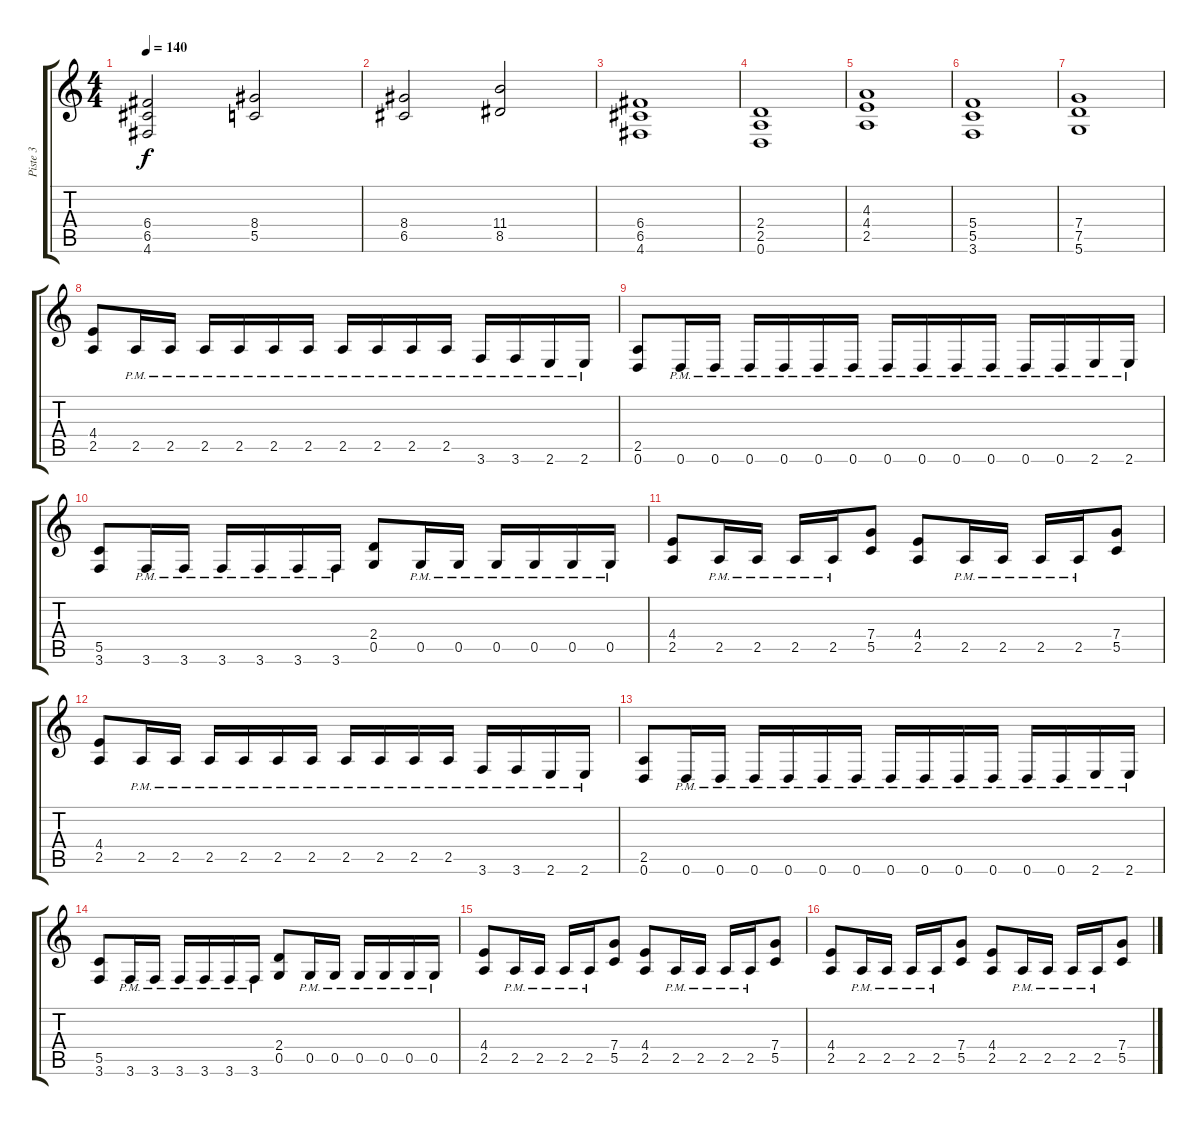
\track ("Piste 3" "Piste 3") {instrument distortionguitar}
\staff {score tabs}
\tuning (D4 A3 F3 C3 G2 D2) {hide}
\ts (4 4)
\tempo 140
\clef g2
\ks c
(6.4{t} 6.5{t} 4.6{t}).2{dy f} (8.4 5.5).2 |
(8.4 6.5).2 (11.4 8.5).2 |
(6.4 6.5 4.6).1 |
(2.4 2.5 0.6).1 |
(4.3 4.4 2.5).1 |
(5.4 5.5 3.6).1 |
(7.4 7.5 5.6).1 |
(4.4 2.5).8 2.5{pm}.16 2.5{pm}.16 2.5{pm}.16 2.5{pm}.16 2.5{pm}.16 2.5{pm}.16 2.5{pm}.16 2.5{pm}.16 2.5{pm}.16 2.5{pm}.16 3.6{pm}.16 3.6{pm}.16 2.6{pm}.16 2.6{pm}.16 |
(2.5 0.6).8 0.6{pm}.16 0.6{pm}.16 0.6{pm}.16 0.6{pm}.16 0.6{pm}.16 0.6{pm}.16 0.6{pm}.16 0.6{pm}.16 0.6{pm}.16 0.6{pm}.16 0.6{pm}.16 0.6{pm}.16 2.6{pm}.16 2.6{pm}.16 |
(5.5 3.6).8 3.6{pm}.16 3.6{pm}.16 3.6{pm}.16 3.6{pm}.16 3.6{pm}.16 3.6{pm}.16 (2.4 0.5).8 0.5{pm}.16 0.5{pm}.16 0.5{pm}.16 0.5{pm}.16 0.5{pm}.16 0.5{pm}.16 |
(4.4 2.5).8 2.5{pm}.16 2.5{pm}.16 2.5{pm}.16 2.5{pm}.16 (7.4 5.5).8 (4.4 2.5).8 2.5{pm}.16 2.5{pm}.16 2.5{pm}.16 2.5{pm}.16 (7.4 5.5).8 |
(4.4 2.5).8 2.5{pm}.16 2.5{pm}.16 2.5{pm}.16 2.5{pm}.16 2.5{pm}.16 2.5{pm}.16 2.5{pm}.16 2.5{pm}.16 2.5{pm}.16 2.5{pm}.16 3.6{pm}.16 3.6{pm}.16 2.6{pm}.16 2.6{pm}.16 |
(2.5 0.6).8 0.6{pm}.16 0.6{pm}.16 0.6{pm}.16 0.6{pm}.16 0.6{pm}.16 0.6{pm}.16 0.6{pm}.16 0.6{pm}.16 0.6{pm}.16 0.6{pm}.16 0.6{pm}.16 0.6{pm}.16 2.6{pm}.16 2.6{pm}.16 |
(5.5 3.6).8 3.6{pm}.16 3.6{pm}.16 3.6{pm}.16 3.6{pm}.16 3.6{pm}.16 3.6{pm}.16 (2.4 0.5).8 0.5{pm}.16 0.5{pm}.16 0.5{pm}.16 0.5{pm}.16 0.5{pm}.16 0.5{pm}.16 |
(4.4 2.5).8 2.5{pm}.16 2.5{pm}.16 2.5{pm}.16 2.5{pm}.16 (7.4 5.5).8 (4.4 2.5).8 2.5{pm}.16 2.5{pm}.16 2.5{pm}.16 2.5{pm}.16 (7.4 5.5).8 |
(4.4 2.5).8 2.5{pm}.16 2.5{pm}.16 2.5{pm}.16 2.5{pm}.16 (7.4 5.5).8 (4.4 2.5).8 2.5{pm}.16 2.5{pm}.16 2.5{pm}.16 2.5{pm}.16 (7.4 5.5).8
